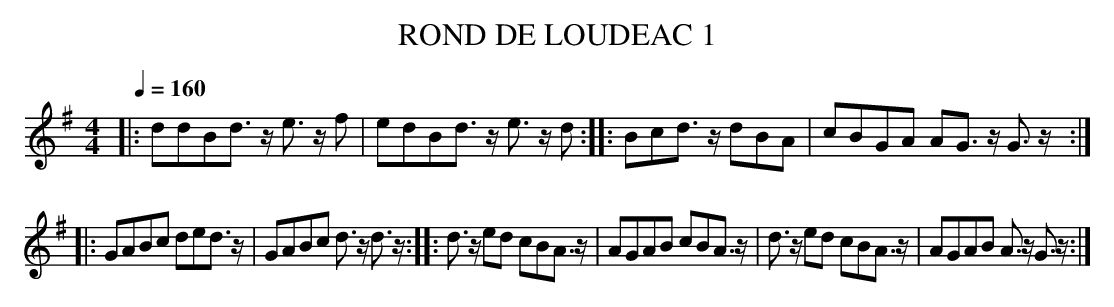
X:1
T:ROND DE LOUDEAC 1
M:4/4
L:1/8
Q:1/4=160
K:G
|:ddBd3/2 z/2 e3/2 z/2 f|edBd3/2 z/2 e3/2 z/2 d:|
|:Bcd3/2 z/2 dBA|cBGA AG3/2 z/2 G3/2 z/2:|!
|:GABc ded3/2 z/2 |GABc d3/2 z/2 d3/2 z/2 :|
|:d3/2 z/2 ed cBA3/2 z/2 |AGAB cBA3/2 z/2 |d3/2 z/2 ed cBA3/2 z/2 |AGAB
A3/2 z/2 G3/2 z/2:|
